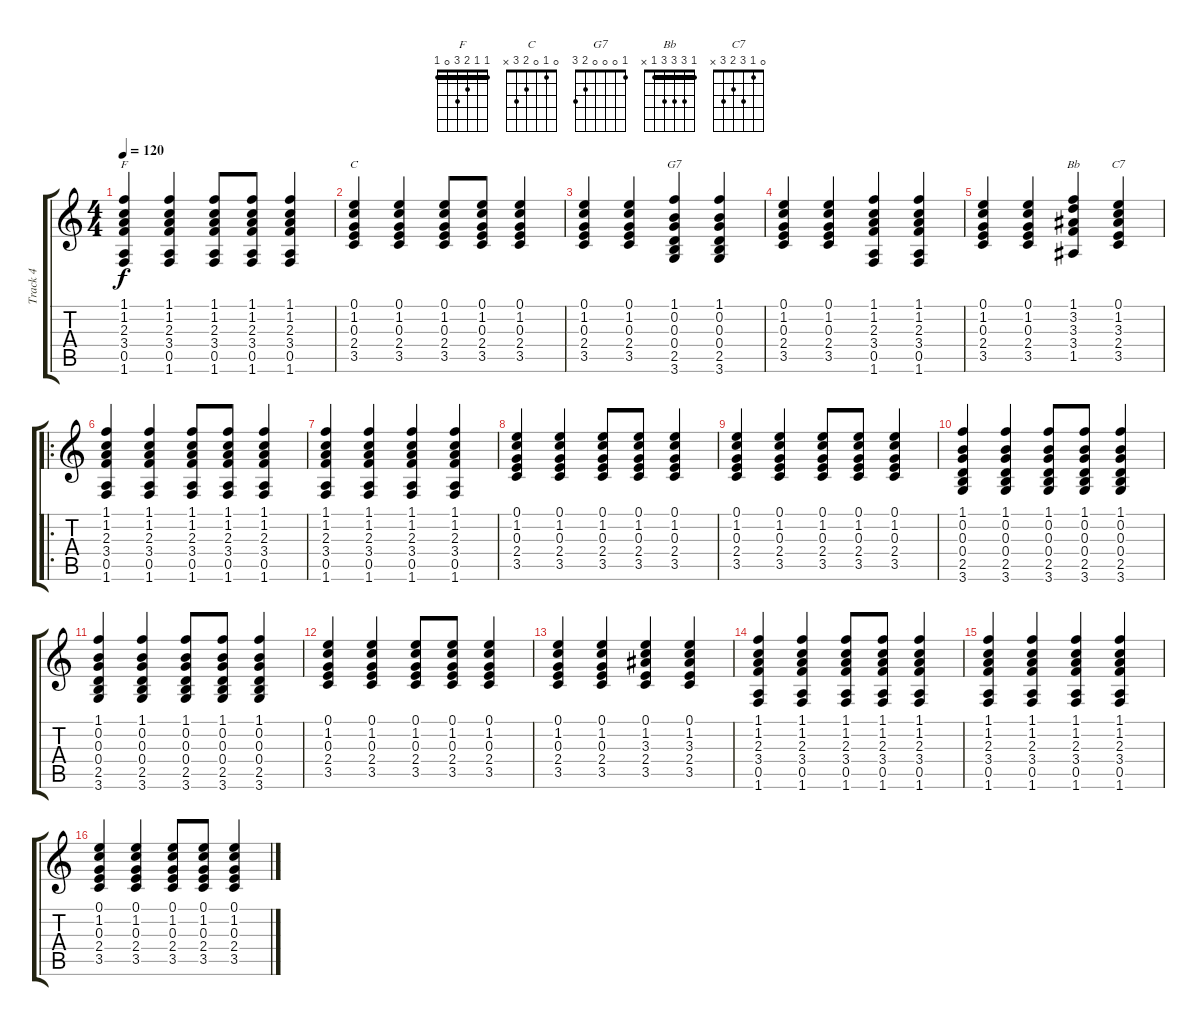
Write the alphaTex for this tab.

\track ("Track 4" "Track 4") {instrument acousticguitarnylon}
\staff {score tabs}
\tuning (E4 B3 G3 D3 A2 E2) {hide}
\chord ("F" 1 1 2 3 0 1) {barre 1}
\chord ("C" 0 1 0 2 3 x)
\chord ("G7" 1 0 0 0 2 3)
\chord ("Bb" 1 3 3 3 1 x) {barre 1}
\chord ("C7" 0 1 3 2 3 x)
\ts (4 4)
\tempo 120
\clef g2
\ks c
(1.1 1.2 2.3 3.4 0.5 1.6).4{ch "F" dy f} (1.1 1.2 2.3 3.4 0.5 1.6).4 (1.1 1.2 2.3 3.4 0.5 1.6).8 (1.1 1.2 2.3 3.4 0.5 1.6).8 (1.1 1.2 2.3 3.4 0.5 1.6).4 |
(0.1 1.2 0.3 2.4 3.5).4{ch "C"} (0.1 1.2 0.3 2.4 3.5).4 (0.1 1.2 0.3 2.4 3.5).8 (0.1 1.2 0.3 2.4 3.5).8 (0.1 1.2 0.3 2.4 3.5).4 |
(0.1 1.2 0.3 2.4 3.5).4 (0.1 1.2 0.3 2.4 3.5).4 (1.1 0.2 0.3 0.4 2.5 3.6).4{ch "G7"} (1.1 0.2 0.3 0.4 2.5 3.6).4 |
(0.1 1.2 0.3 2.4 3.5).4 (0.1 1.2 0.3 2.4 3.5).4 (1.1 1.2 2.3 3.4 0.5 1.6).4 (1.1 1.2 2.3 3.4 0.5 1.6).4 |
(0.1 1.2 0.3 2.4 3.5).4 (0.1 1.2 0.3 2.4 3.5).4 (1.1 3.2 3.3 3.4 1.5).4{ch "Bb"} (0.1 1.2 3.3 2.4 3.5).4{ch "C7"} |
\ro
(1.1 1.2 2.3 3.4 0.5 1.6).4 (1.1 1.2 2.3 3.4 0.5 1.6).4 (1.1 1.2 2.3 3.4 0.5 1.6).8 (1.1 1.2 2.3 3.4 0.5 1.6).8 (1.1 1.2 2.3 3.4 0.5 1.6).4 |
(1.1 1.2 2.3 3.4 0.5 1.6).4 (1.1 1.2 2.3 3.4 0.5 1.6).4 (1.1 1.2 2.3 3.4 0.5 1.6).4 (1.1 1.2 2.3 3.4 0.5 1.6).4 |
(0.1 1.2 0.3 2.4 3.5).4 (0.1 1.2 0.3 2.4 3.5).4 (0.1 1.2 0.3 2.4 3.5).8 (0.1 1.2 0.3 2.4 3.5).8 (0.1 1.2 0.3 2.4 3.5).4 |
(0.1 1.2 0.3 2.4 3.5).4 (0.1 1.2 0.3 2.4 3.5).4 (0.1 1.2 0.3 2.4 3.5).8 (0.1 1.2 0.3 2.4 3.5).8 (0.1 1.2 0.3 2.4 3.5).4 |
(1.1 0.2 0.3 0.4 2.5 3.6).4 (1.1 0.2 0.3 0.4 2.5 3.6).4 (1.1 0.2 0.3 0.4 2.5 3.6).8 (1.1 0.2 0.3 0.4 2.5 3.6).8 (1.1 0.2 0.3 0.4 2.5 3.6).4 |
(1.1 0.2 0.3 0.4 2.5 3.6).4 (1.1 0.2 0.3 0.4 2.5 3.6).4 (1.1 0.2 0.3 0.4 2.5 3.6).8 (1.1 0.2 0.3 0.4 2.5 3.6).8 (1.1 0.2 0.3 0.4 2.5 3.6).4 |
(0.1 1.2 0.3 2.4 3.5).4 (0.1 1.2 0.3 2.4 3.5).4 (0.1 1.2 0.3 2.4 3.5).8 (0.1 1.2 0.3 2.4 3.5).8 (0.1 1.2 0.3 2.4 3.5).4 |
(0.1 1.2 0.3 2.4 3.5).4 (0.1 1.2 0.3 2.4 3.5).4 (0.1 1.2 3.3 2.4 3.5).4 (0.1 1.2 3.3 2.4 3.5).4 |
(1.1 1.2 2.3 3.4 0.5 1.6).4 (1.1 1.2 2.3 3.4 0.5 1.6).4 (1.1 1.2 2.3 3.4 0.5 1.6).8 (1.1 1.2 2.3 3.4 0.5 1.6).8 (1.1 1.2 2.3 3.4 0.5 1.6).4 |
(1.1 1.2 2.3 3.4 0.5 1.6).4 (1.1 1.2 2.3 3.4 0.5 1.6).4 (1.1 1.2 2.3 3.4 0.5 1.6).4 (1.1 1.2 2.3 3.4 0.5 1.6).4 |
(0.1 1.2 0.3 2.4 3.5).4 (0.1 1.2 0.3 2.4 3.5).4 (0.1 1.2 0.3 2.4 3.5).8 (0.1 1.2 0.3 2.4 3.5).8 (0.1 1.2 0.3 2.4 3.5).4
